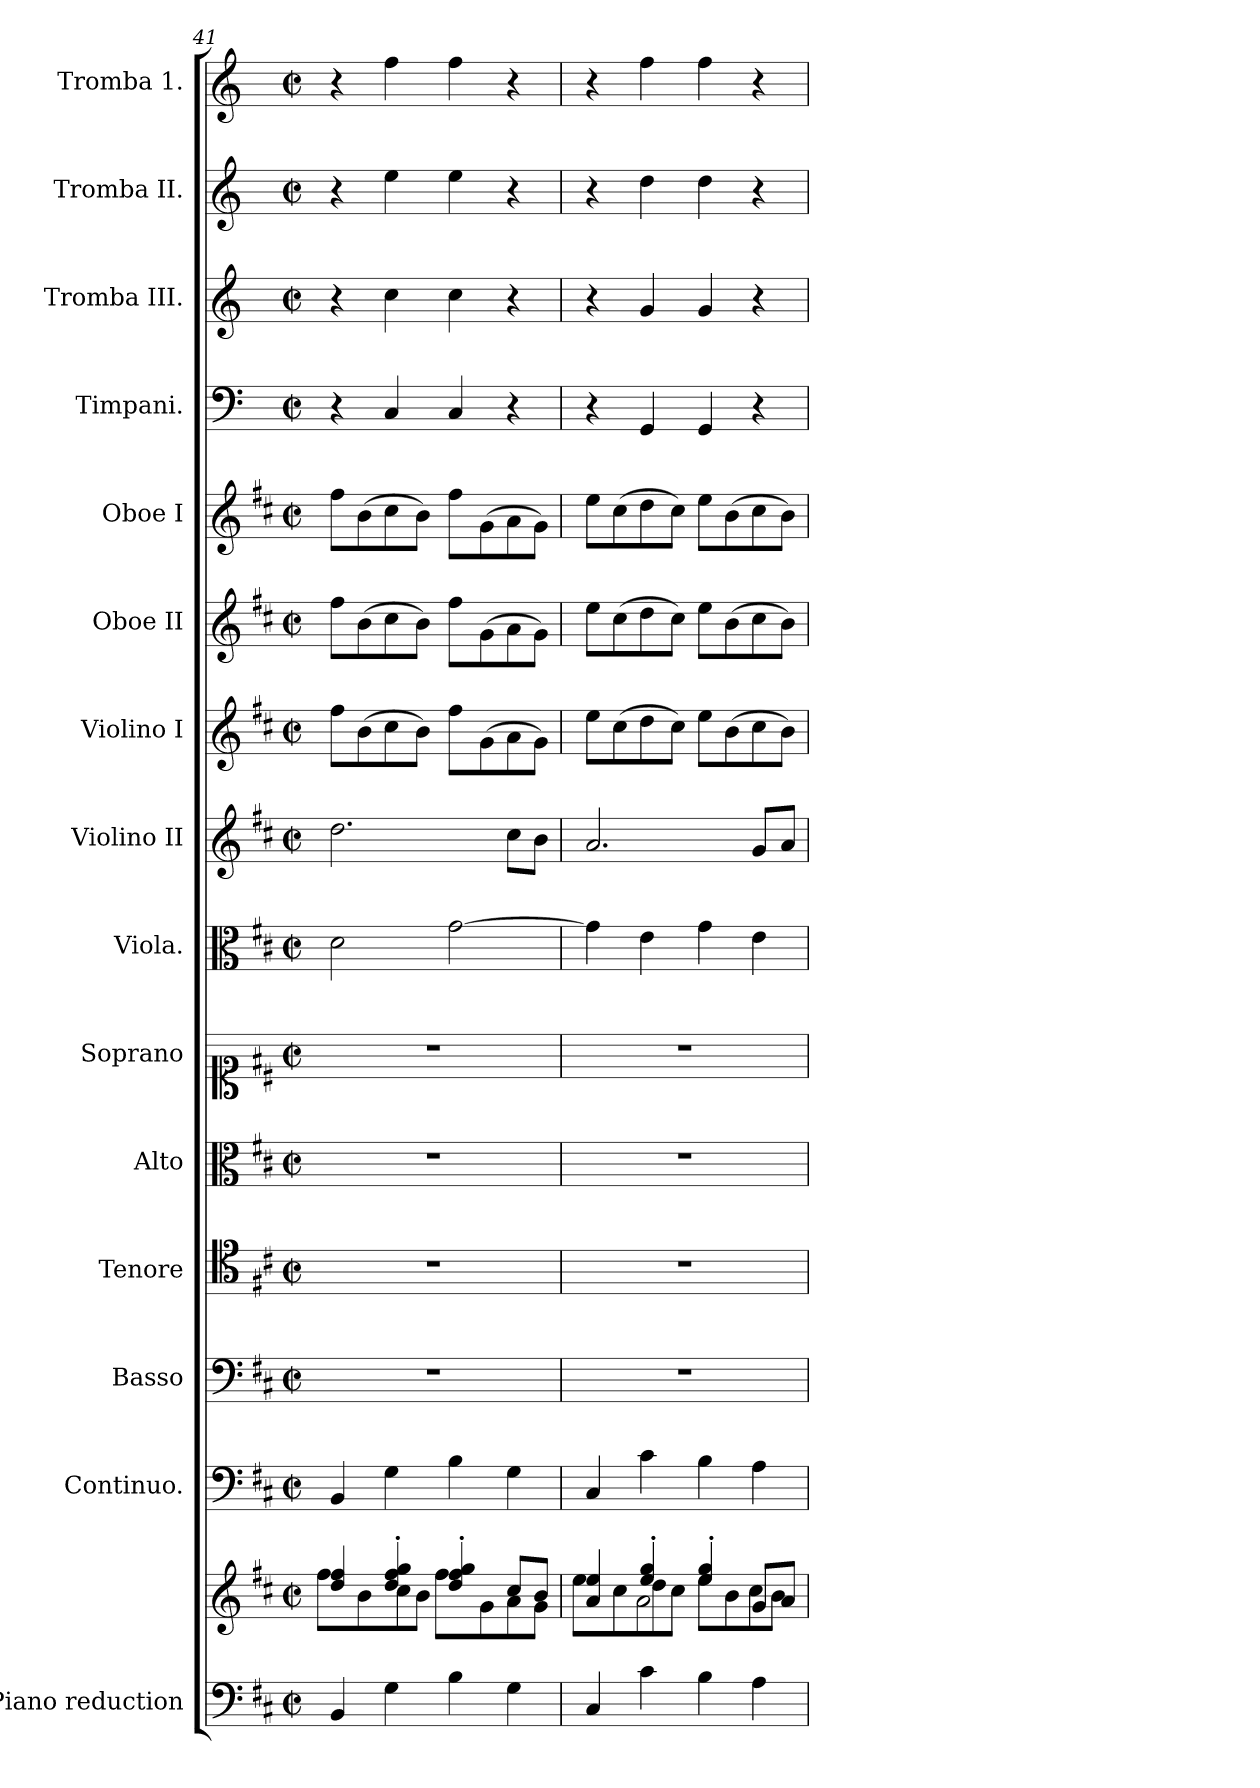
**kern	**kern	**kern	**kern	**kern	**kern	**kern	**kern	**kern	**kern	**kern	**kern	**kern	**kern	**kern	**kern
*part15	*part15	*part14	*part13	*part12	*part11	*part10	*part9	*part8	*part7	*part6	*part5	*part4	*part3	*part2	*part1
*staff16	*staff15	*staff14	*staff13	*staff12	*staff11	*staff10	*staff9	*staff8	*staff7	*staff6	*staff5	*staff4	*staff3	*staff2	*staff1
*I"Piano reduction	*	*I"Continuo.	*I"Basso	*I"Tenore	*I"Alto	*I"Soprano	*I"Viola.	*I"Violino II	*I"Violino I	*I"Oboe II	*I"Oboe I	*I"Timpani.	*I"Tromba III.	*I"Tromba II.	*I"Tromba 1.
*I'Pno	*	*	*	*	*	*	*I'Vla	*	*I'Vln	*I'Ob	*I'Ob	*I'Timp	*	*	*
*clefF4	*clefG2	*clefF4	*clefF4	*clefC4	*clefC3	*clefC1	*clefC3	*clefG2	*clefG2	*clefG2	*clefG2	*clefF4	*clefG2	*clefG2	*clefG2
*	*	*	*	*	*	*	*	*	*	*	*	*ITrd-1c-2	*ITrd-1c-2	*ITrd-1c-2	*ITrd-1c-2
*k[f#c#]	*k[f#c#]	*k[f#c#]	*k[f#c#]	*k[f#c#]	*k[f#c#]	*k[f#c#]	*k[f#c#]	*k[f#c#]	*k[f#c#]	*k[f#c#]	*k[f#c#]	*k[f#c#]	*k[f#c#]	*k[f#c#]	*k[f#c#]
*M2/2	*M2/2	*M2/2	*M2/2	*M2/2	*M2/2	*M2/2	*M2/2	*M2/2	*M2/2	*M2/2	*M2/2	*M2/2	*M2/2	*M2/2	*M2/2
*met(c|)	*met(c|)	*met(c|)	*met(c|)	*met(c|)	*met(c|)	*met(c|)	*met(c|)	*met(c|)	*met(c|)	*met(c|)	*met(c|)	*met(c|)	*met(c|)	*met(c|)	*met(c|)
=41	=41	=41	=41	=41	=41	=41	=41	=41	=41	=41	=41	=41	=41	=41	=41
*	*^	*	*	*	*	*	*	*	*	*	*	*	*	*	*
4BB/	4dd/ 4ff#/	8ff#\L	4BB/	1r	1r	1r	1r	2d\	2.dd\	8ff#\L	8ff#\L	8ff#\L	4r	4r	4r	4r
.	.	8b\	.	.	.	.	.	.	.	(>8b\	(>8b\	(>8b\	.	.	.	.
4G\	4dd/' 4ff#/' 4gg/'	8cc#\	4G\	.	.	.	.	.	.	8cc#\	8cc#\	8cc#\	4D/	4dd\	4ff#\	4gg\
.	.	8b\J	.	.	.	.	.	.	.	8b\J)	8b\J)	8b\J)	.	.	.	.
4B\	4dd/' 4ff#/' 4gg/'	8ff#\L	4B\	.	.	.	.	[2g\	.	8ff#\L	8ff#\L	8ff#\L	4D/	4dd\	4ff#\	4gg\
.	.	8g\	.	.	.	.	.	.	.	(>8g\	(>8g\	(>8g\	.	.	.	.
4G\	8cc#/L	8a\	4G\	.	.	.	.	.	8cc#\L	8a\	8a\	8a\	4r	4r	4r	4r
.	8b/J	8g\J	.	.	.	.	.	.	8b\J	8g\J)	8g\J)	8g\J)	.	.	.	.
!!LO:PB:g=z
=42	=42	=42	=42	=42	=42	=42	=42	=42	=42	=42	=42	=42	=42	=42	=42	=42
*	*	*^	*	*	*	*	*	*	*	*	*	*	*	*	*	*
4C#/	4a/ 4ee/	8ee\L	4ryy	4C#/	1r	1r	1r	1r	4g\]	2.a/	8ee\L	8ee\L	8ee\L	4r	4r	4r	4r
.	.	8cc#\	.	.	.	.	.	.	.	.	(>8cc#\	(>8cc#\	(>8cc#\	.	.	.	.
4c#\	4ee/' 4gg/'	8dd\	2a\	4c#\	.	.	.	.	4e\	.	8dd\	8dd\	8dd\	4AA/	4a/	4ee\	4gg\
.	.	8cc#\J	.	.	.	.	.	.	.	.	8cc#\J)	8cc#\J)	8cc#\J)	.	.	.	.
4B\	4ee/' 4gg/'	8ee\L	.	4B\	.	.	.	.	4g\	.	8ee\L	8ee\L	8ee\L	4AA/	4a/	4ee\	4gg\
.	.	8b\	.	.	.	.	.	.	.	.	(>8b\	(>8b\	(>8b\	.	.	.	.
4A\	8g/L	8cc#\	4ryy	4A\	.	.	.	.	4e\	8g/L	8cc#\	8cc#\	8cc#\	4r	4r	4r	4r
.	8a/J	8b\J	.	.	.	.	.	.	.	8a/J	8b\J)	8b\J)	8b\J)	.	.	.	.
*	*v	*v	*v	*	*	*	*	*	*	*	*	*	*	*	*	*	*
=	=	=	=	=	=	=	=	=	=	=	=	=	=	=	=
*-	*-	*-	*-	*-	*-	*-	*-	*-	*-	*-	*-	*-	*-	*-	*-
